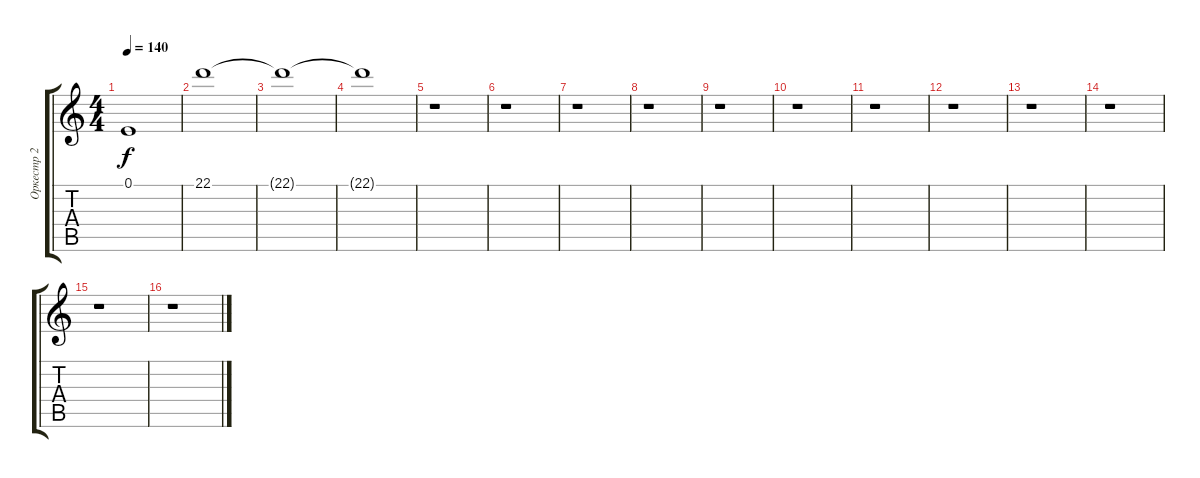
\track ("Оркестр 2" "Оркестр 2") {instrument stringensemble1}
\staff {score tabs}
\tuning (E4 B3 G3 D3 A2 E2) {hide}
\ts (4 4)
\tempo 140
\clef g2
\ks c
0.1.1{dy f} |
22.1.1{volume 4} |
22.1{t}.1 |
22.1{t}.1 |
r.1 |
r.1 |
r.1 |
r.1 |
r.1 |
r.1 |
r.1 |
r.1 |
r.1 |
r.1 |
r.1 |
r.1
